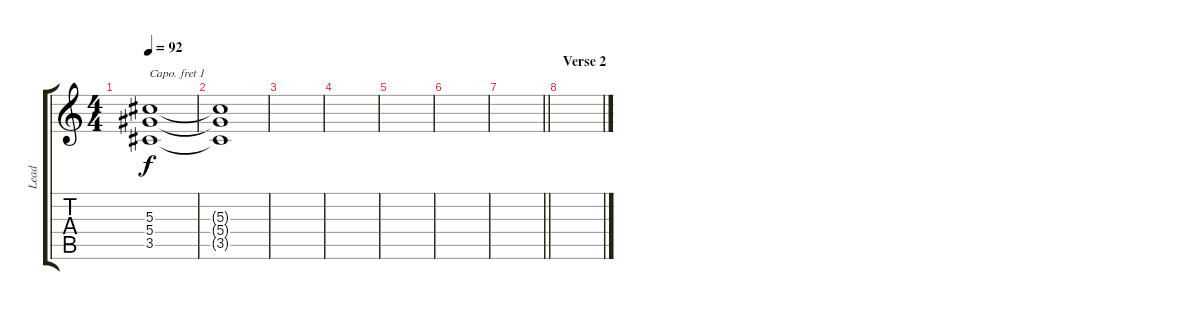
\track ("Lead" "Lead") {instrument overdrivenguitar}
\staff {score tabs}
\capo 1
\tuning (E4 B3 G3 D3 A2 E2) {hide}
\ts (4 4)
\tempo 92
\clef g2
\ks c
(5.3 5.4 3.5).1{dy f} |
(5.3{t} 5.4{t} 3.5{t}).1 |
|
|
|
|
\barLineRight lightlight
|
\section ("" "Verse 2")
